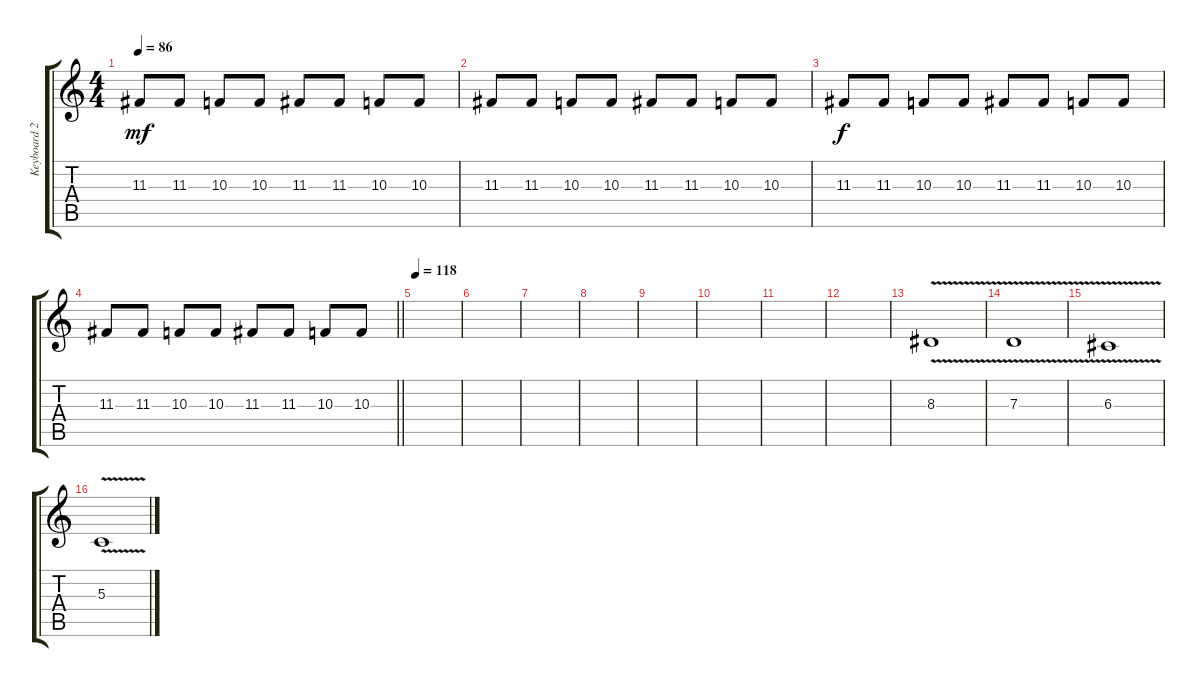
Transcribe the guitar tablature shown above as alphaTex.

\track ("Keyboard 2" "Keyboard 2") {instrument frenchhorn}
\staff {score tabs}
\tuning (E4 B3 G3 D3 A2 E2) {hide}
\ts (4 4)
\tempo 86
\clef g2
\ks c
11.3.8{dy mf} 11.3.8 10.3.8 10.3.8 11.3.8 11.3.8 10.3.8 10.3.8 |
11.3.8 11.3.8 10.3.8 10.3.8 11.3.8 11.3.8 10.3.8 10.3.8 |
11.3.8{dy f} 11.3.8 10.3.8 10.3.8 11.3.8 11.3.8 10.3.8 10.3.8 |
\barLineRight lightlight
11.3.8 11.3.8 10.3.8 10.3.8 11.3.8 11.3.8 10.3.8 10.3.8 |
\tempo 118
|
|
|
|
|
|
|
|
8.3{v}.1{volume 13} |
7.3{v}.1 |
6.3{v}.1 |
5.3{v}.1
